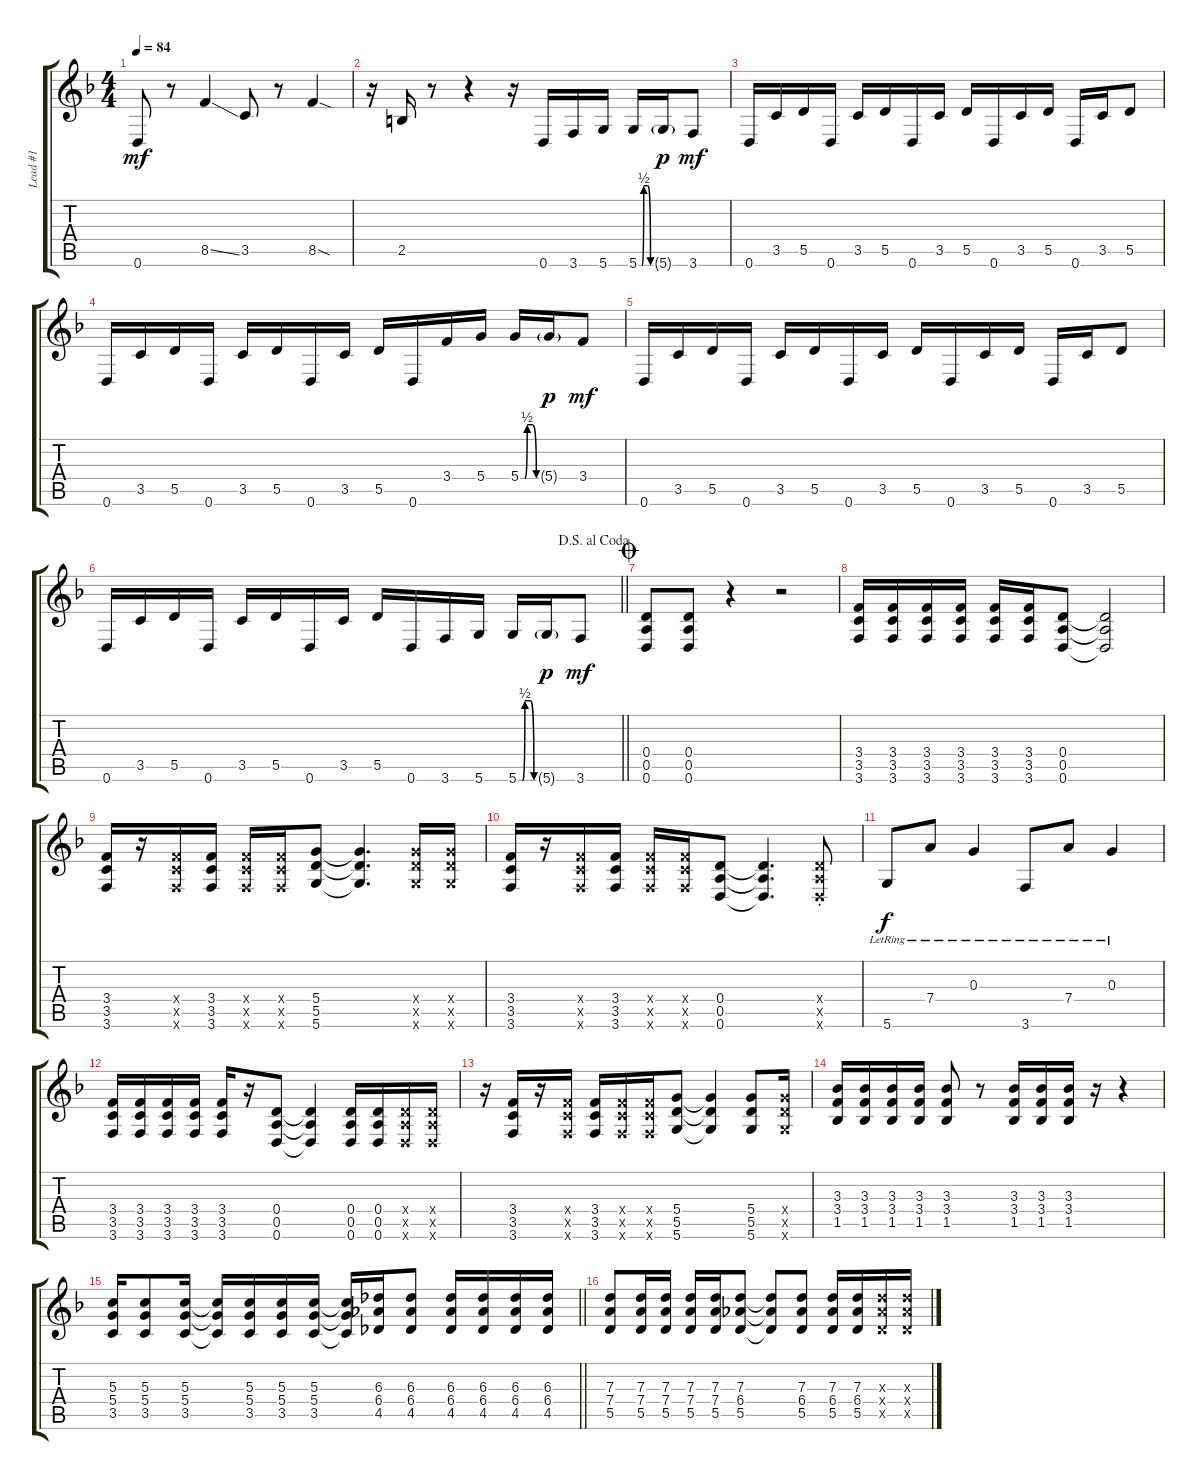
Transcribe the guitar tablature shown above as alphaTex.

\track ("Lead #1" "Lead #1") {instrument distortionguitar bank 125}
\staff {score tabs}
\tuning (E4 B3 G3 D3 A2 D2) {hide}
\ts (4 4)
\tempo 84
\clef g2
\ks f
0.6.8{dy mf} r.8 8.5{ss}.4 3.5.8 r.8 8.5{sod}.4 |
r.16 2.5.16 r.8 r.4 r.16 0.6.16 3.6.16 5.6.16 5.6{be (custom 0 0 15 0 25 2 45 2 60 0)}.16 5.6{g}.16{dy p} 3.6.8{dy mf} |
0.6.16 3.5.16 5.5.16 0.6.16 3.5.16 5.5.16 0.6.16 3.5.16 5.5.16 0.6.16 3.5.16 5.5.16 0.6.16 3.5.16 5.5.8 |
0.6.16 3.5.16 5.5.16 0.6.16 3.5.16 5.5.16 0.6.16 3.5.16 5.5.16 0.6.16 3.4.16 5.4.16 5.4{be (custom 0 0 10 0 15 0 25 2 44 2 60 0)}.16 5.4{g}.16{dy p} 3.4.8{dy mf} |
0.6.16 3.5.16 5.5.16 0.6.16 3.5.16 5.5.16 0.6.16 3.5.16 5.5.16 0.6.16 3.5.16 5.5.16 0.6.16 3.5.16 5.5.8 |
\jump dalsegnoalcoda
\barLineRight lightlight
0.6.16 3.5.16 5.5.16 0.6.16 3.5.16 5.5.16 0.6.16 3.5.16 5.5.16 0.6.16 3.6.16 5.6.16 5.6{be (custom 0 0 15 0 25 2 46 2 60 0)}.16 5.6{g}.16{dy p} 3.6.8{dy mf} |
\jump coda
(0.4 0.5 0.6).8 (0.4 0.5 0.6).8 r.4 r.2 |
(3.4 3.5 3.6).16 (3.4 3.5 3.6).16 (3.4 3.5 3.6).16 (3.4 3.5 3.6).16 (3.4 3.5 3.6).16 (3.4 3.5 3.6).16 (0.4 0.5 0.6).8 (0.4{t} 0.5{t} 0.6{t}).2 |
(3.4 3.5 3.6).16 r.16 (3.4{x} 3.5{x} 3.6{x}).16 (3.4 3.5 3.6).16 (3.4{x} 3.5{x} 3.6{x}).16 (3.4{x} 3.5{x} 3.6{x}).16 (5.4 5.5 5.6).8 (5.4{t} 5.5{t} 5.6{t}).4{d} (5.4{x} 5.5{x} 5.6{x}).16 (5.4{x} 5.5{x} 5.6{x}).16 |
(3.4 3.5 3.6).16 r.16 (3.4{x} 3.5{x} 3.6{x}).16 (3.4 3.5 3.6).16 (3.4{x} 3.5{x} 3.6{x}).16 (3.4{x} 3.5{x} 3.6{x}).16 (0.4 0.5 0.6).8 (0.4{t} 0.5{t} 0.6{t}).4{d} (0.4{st x} 0.5{st x} 0.6{st x}).8 |
5.6{lr}.8{dy f} 7.4{lr}.8 0.3{lr}.4 3.6{lr}.8 7.4{lr}.8 0.3{lr}.4 |
(3.4 3.5 3.6).16 (3.4 3.5 3.6).16 (3.4 3.5 3.6).16 (3.4 3.5 3.6).16 (3.4 3.5 3.6).16 r.16 (0.4 0.5 0.6).8 (0.4{t} 0.5{t} 0.6{t}).4 (0.4 0.5 0.6).16 (0.4 0.5 0.6).16 (0.4{x} 0.5{x} 0.6{x}).16 (0.4{x} 0.5{x} 0.6{x}).16 |
r.16 (3.4 3.5 3.6).16 r.16 (3.4{x} 3.5{x} 3.6{x}).16 (3.4 3.5 3.6).16 (3.4{x} 3.5{x} 3.6{x}).16 (3.4{x} 3.5{x} 3.6{x}).16 (5.4 5.5 5.6).8 (5.4{t} 5.5{t} 5.6{t}).4 (5.4 5.5 5.6).8 (5.4{x} 5.5{x} 5.6{x}).16 |
(3.3 3.4 1.5).16 (3.3 3.4 1.5).16 (3.3 3.4 1.5).16 (3.3 3.4 1.5).16 (3.3 3.4 1.5).8 r.8 (3.3 3.4 1.5).16 (3.3 3.4 1.5).16 (3.3 3.4 1.5).16 r.16 r.4 |
\barLineRight lightlight
(5.3 5.4 3.5).16 (5.3 5.4 3.5).8 (5.3 5.4 3.5).16 (5.3{t} 5.4{t} 3.5{t}).16 (5.3 5.4 3.5).16 (5.3 5.4 3.5).16 (5.3 5.4 3.5).16 (5.3{t} 5.4{t} 3.5{t}).16 (6.3 6.4 4.5).16 (6.3 6.4 4.5).8 (6.3 6.4 4.5).16 (6.3 6.4 4.5).16 (6.3 6.4 4.5).16 (6.3 6.4 4.5).16 |
(7.3 7.4 5.5).8 (7.3 7.4 5.5).16 (7.3 7.4 5.5).16 (7.3 7.4 5.5).16 (7.3 7.4 5.5).16 (7.3 6.4 5.5).8 (7.3{t} 6.4{t} 5.5{t}).8 (7.3 6.4 5.5).8 (7.3 6.4 5.5).16 (7.3 6.4 5.5).16 (7.3{x} 6.4{x} 5.5{x}).16 (7.3{x} 6.4{x} 5.5{x}).16
